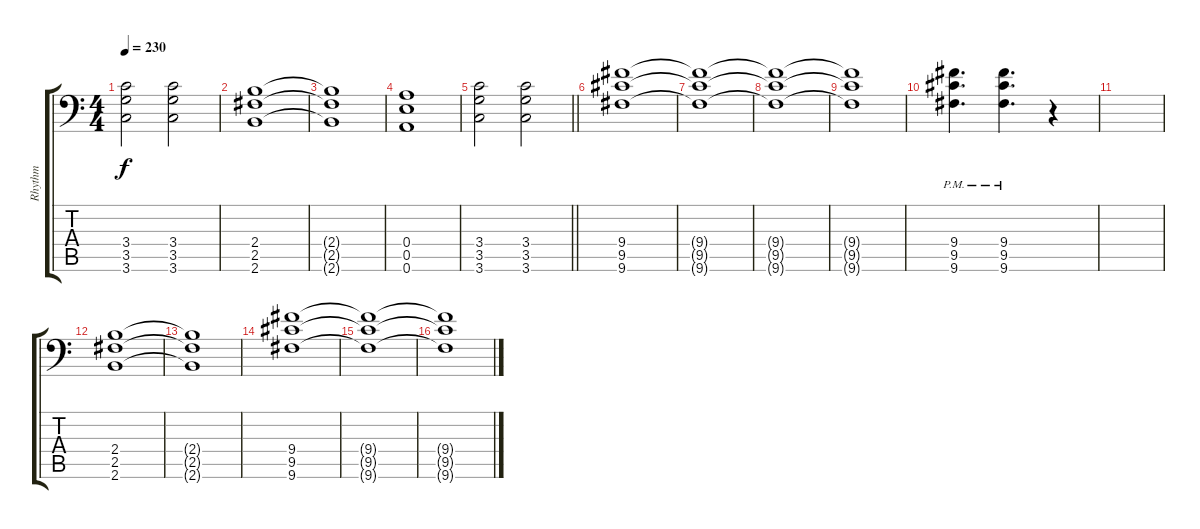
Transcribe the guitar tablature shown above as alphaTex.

\track ("Rhythm" "Rhythm") {instrument distortionguitar}
\staff {score tabs}
\tuning (B3 Gb3 D3 A2 E2 A1) {hide}
\ts (4 4)
\tempo 230
\clef f4
\ks c
(3.4 3.5 3.6).2{dy f} (3.4 3.5 3.6).2 |
(2.4 2.5 2.6).1 |
(2.4{t} 2.5{t} 2.6{t}).1 |
(0.4 0.5 0.6).1 |
\barLineRight lightlight
(3.4 3.5 3.6).2 (3.4 3.5 3.6).2 |
(9.4 9.5 9.6).1 |
(9.4{t} 9.5{t} 9.6{t}).1 |
(9.4{t} 9.5{t} 9.6{t}).1 |
(9.4{t} 9.5{t} 9.6{t}).1 |
(9.4{pm} 9.5{pm} 9.6{pm}).4{d} (9.4{pm} 9.5{pm} 9.6{pm}).4{d} r.4 |
|
(2.4 2.5 2.6).1 |
(2.4{t} 2.5{t} 2.6{t}).1 |
(9.4 9.5 9.6).1 |
(9.4{t} 9.5{t} 9.6{t}).1 |
(9.4{t} 9.5{t} 9.6{t}).1
